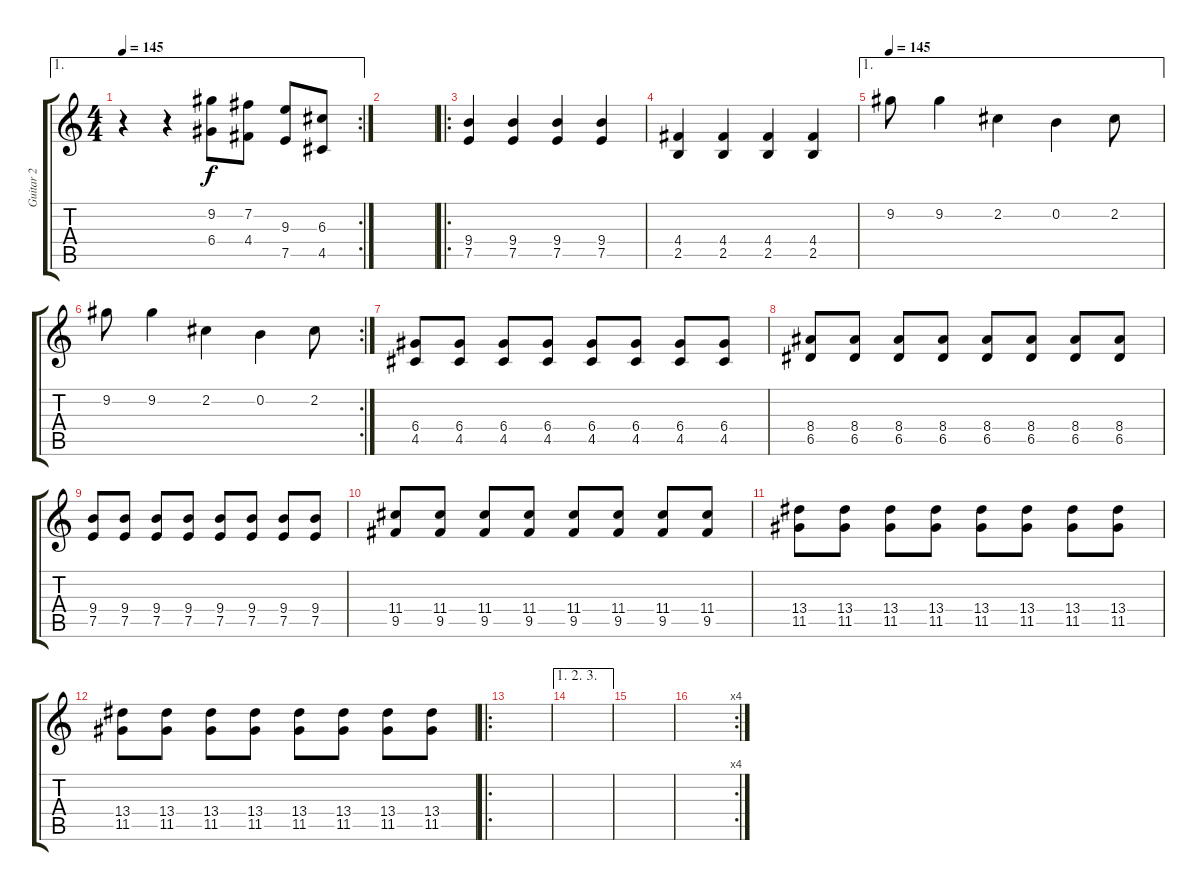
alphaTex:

\track ("Guitar 2" "Guitar 2") {instrument distortionguitar}
\staff {score tabs}
\tuning (E4 B3 G3 D3 A2 E2) {hide}
\ae 1
\rc 2
\ts (4 4)
\tempo 145
\clef g2
\ks c
r.4{dy f} r.4 (9.2 6.4).8 (7.2 4.4).8 (9.3 7.5).8 (6.3 4.5).8 |
|
\ro
(9.4 7.5).4 (9.4 7.5).4 (9.4 7.5).4 (9.4 7.5).4 |
(4.4 2.5).4 (4.4 2.5).4 (4.4 2.5).4 (4.4 2.5).4 |
\ae 1
\tempo 145
9.2.8 9.2.4 2.2.4 0.2.4 2.2.8 |
\rc 2
9.2.8 9.2.4 2.2.4 0.2.4 2.2.8 |
(6.4 4.5).8 (6.4 4.5).8 (6.4 4.5).8 (6.4 4.5).8 (6.4 4.5).8 (6.4 4.5).8 (6.4 4.5).8 (6.4 4.5).8 |
(8.4 6.5).8 (8.4 6.5).8 (8.4 6.5).8 (8.4 6.5).8 (8.4 6.5).8 (8.4 6.5).8 (8.4 6.5).8 (8.4 6.5).8 |
(9.4 7.5).8 (9.4 7.5).8 (9.4 7.5).8 (9.4 7.5).8 (9.4 7.5).8 (9.4 7.5).8 (9.4 7.5).8 (9.4 7.5).8 |
(11.4 9.5).8 (11.4 9.5).8 (11.4 9.5).8 (11.4 9.5).8 (11.4 9.5).8 (11.4 9.5).8 (11.4 9.5).8 (11.4 9.5).8 |
(13.4 11.5).8 (13.4 11.5).8 (13.4 11.5).8 (13.4 11.5).8 (13.4 11.5).8 (13.4 11.5).8 (13.4 11.5).8 (13.4 11.5).8 |
(13.4 11.5).8 (13.4 11.5).8 (13.4 11.5).8 (13.4 11.5).8 (13.4 11.5).8 (13.4 11.5).8 (13.4 11.5).8 (13.4 11.5).8 |
\ro
|
\ae (1 2 3)
|
|
\rc 4
